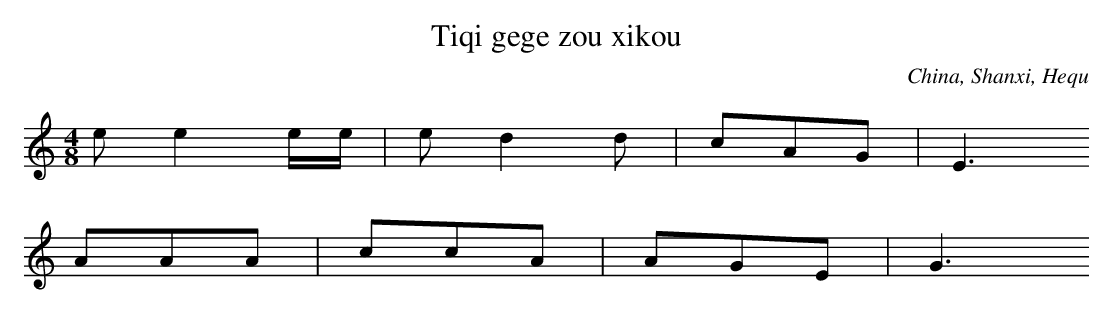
X:1
T: Tiqi gege zou xikou
O: China, Shanxi, Hequ
M: 4/8
L: 1/16
K: C
e2e4ee | e2d4d2 | c2A2G2 | E6
A2A2A2 | c2c2A2 | A2G2E2 | G6
